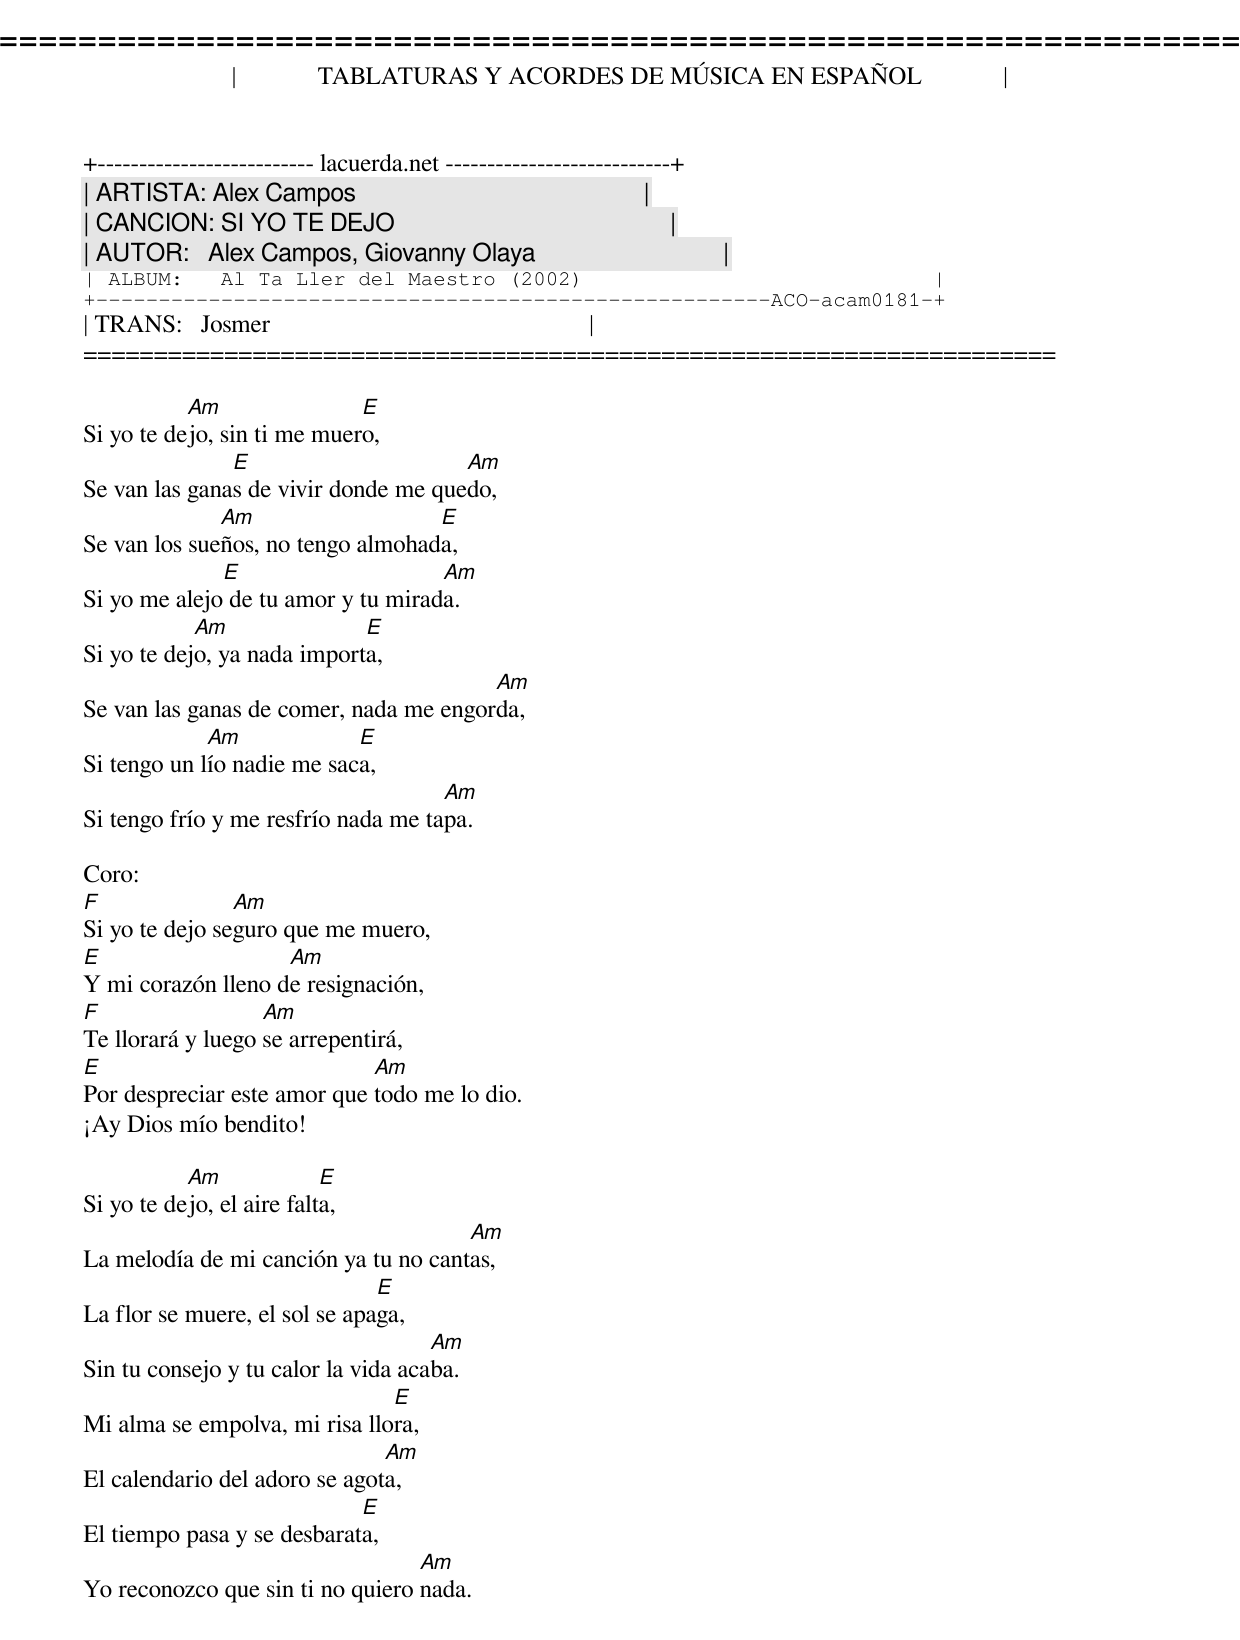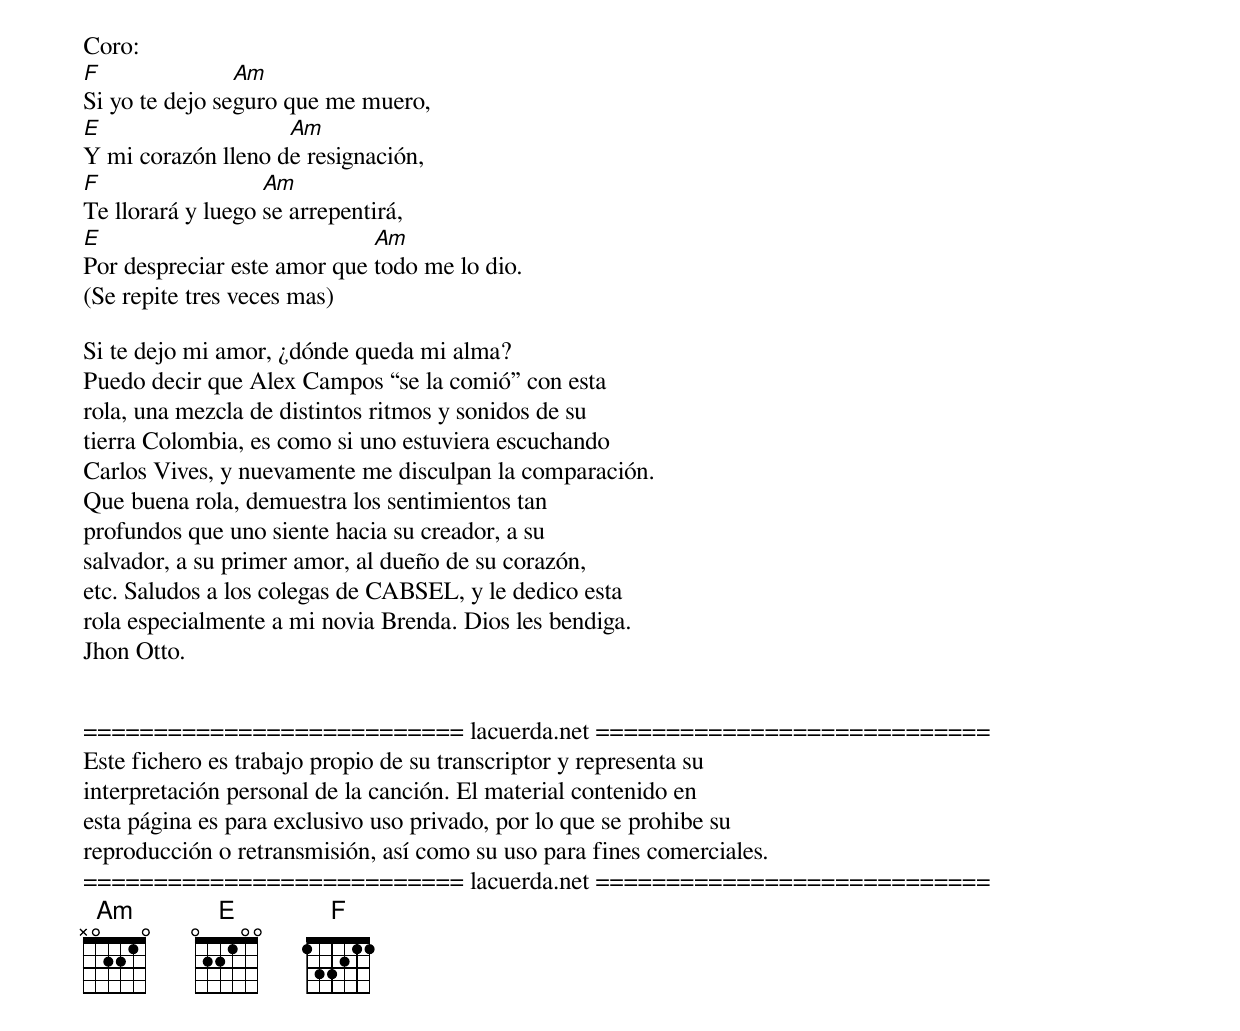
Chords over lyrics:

=====================================================================
|             TABLATURAS Y ACORDES DE MÚSICA EN ESPAÑOL             |
+-------------------------- lacuerda.net ---------------------------+
| ARTISTA: Alex Campos                                              |
| CANCION: SI YO TE DEJO                                            |
| AUTOR:   Alex Campos, Giovanny Olaya                              |
| ALBUM:   Al Ta Ller del Maestro (2002)                            |
+------------------------------------------------------ACO-acam0181-+
| TRANS:   Josmer                                                   |
=====================================================================

           Am                E
Si yo te dejo, sin ti me muero,
               E                      Am
Se van las ganas de vivir donde me quedo,
              Am                   E
Se van los sueños, no tengo almohada,
              E                     Am
Si yo me alejo de tu amor y tu mirada.
            Am               E
Si yo te dejo, ya nada importa,
                                        Am
Se van las ganas de comer, nada me engorda,
             Am             E
Si tengo un lío nadie me saca,
                                     Am
Si tengo frío y me resfrío nada me tapa.

Coro:
F               Am
Si yo te dejo seguro que me muero,
E                   Am
Y mi corazón lleno de resignación,
F                  Am
Te llorará y luego se arrepentirá,
E                            Am
Por despreciar este amor que todo me lo dio.
¡Ay Dios mío bendito!

           Am              E
Si yo te dejo, el aire falta,
                                      Am
La melodía de mi canción ya tu no cantas,
                               E
La flor se muere, el sol se apaga,
                                     Am
Sin tu consejo y tu calor la vida acaba.
                               E
Mi alma se empolva, mi risa llora,
                               Am
El calendario del adoro se agota,
                            E
El tiempo pasa y se desbarata,
                                  Am
Yo reconozco que sin ti no quiero nada.

Coro:
F               Am
Si yo te dejo seguro que me muero,
E                   Am
Y mi corazón lleno de resignación,
F                  Am
Te llorará y luego se arrepentirá,
E                            Am
Por despreciar este amor que todo me lo dio.
(Se repite tres veces mas)

Si te dejo mi amor, ¿dónde queda mi alma?
Puedo decir que Alex Campos se la comió con esta
rola, una mezcla de distintos ritmos y sonidos de su
tierra Colombia, es como si uno estuviera escuchando
Carlos Vives, y nuevamente me disculpan la comparación.
Que buena rola, demuestra los sentimientos tan
profundos que uno siente hacia su creador, a su
salvador, a su primer amor, al dueño de su corazón,
etc. Saludos a los colegas de CABSEL, y le dedico esta
rola especialmente a mi novia Brenda. Dios les bendiga.
Jhon Otto.


=========================== lacuerda.net ============================
Este fichero es trabajo propio de su transcriptor y representa su
interpretación personal de la canción. El material contenido en
esta página es para exclusivo uso privado, por lo que se prohibe su
reproducción o retransmisión, así como su uso para fines comerciales.
=========================== lacuerda.net ============================
